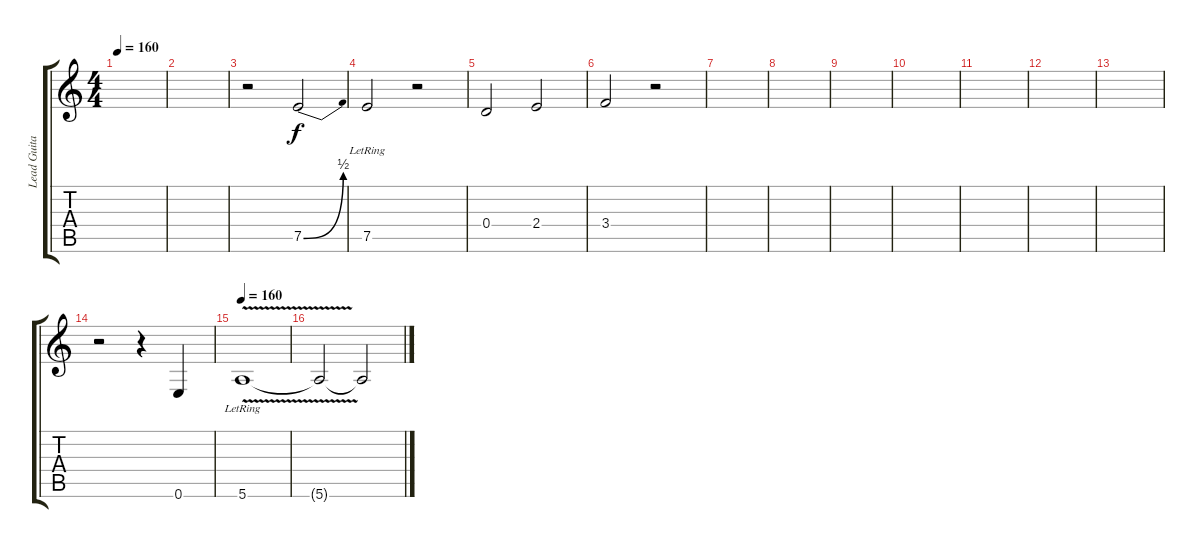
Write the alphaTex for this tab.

\track ("Lead Guitar" "Lead Guita") {instrument distortionguitar}
\staff {score tabs}
\tuning (E4 B3 G3 D3 A2 E2) {hide}
\ts (4 4)
\tempo 160
\clef g2
\ks c
|
|
r.2 7.5{be (bend 0 0 60 2)}.2 |
7.5{lr}.2 r.2 |
0.4.2 2.4.2 |
3.4.2 r.2 |
|
|
|
|
|
|
|
r.2 r.4 0.6.4 |
\tempo 160
5.6{v lr}.1 |
5.6{t}.2 5.6{t}.2
